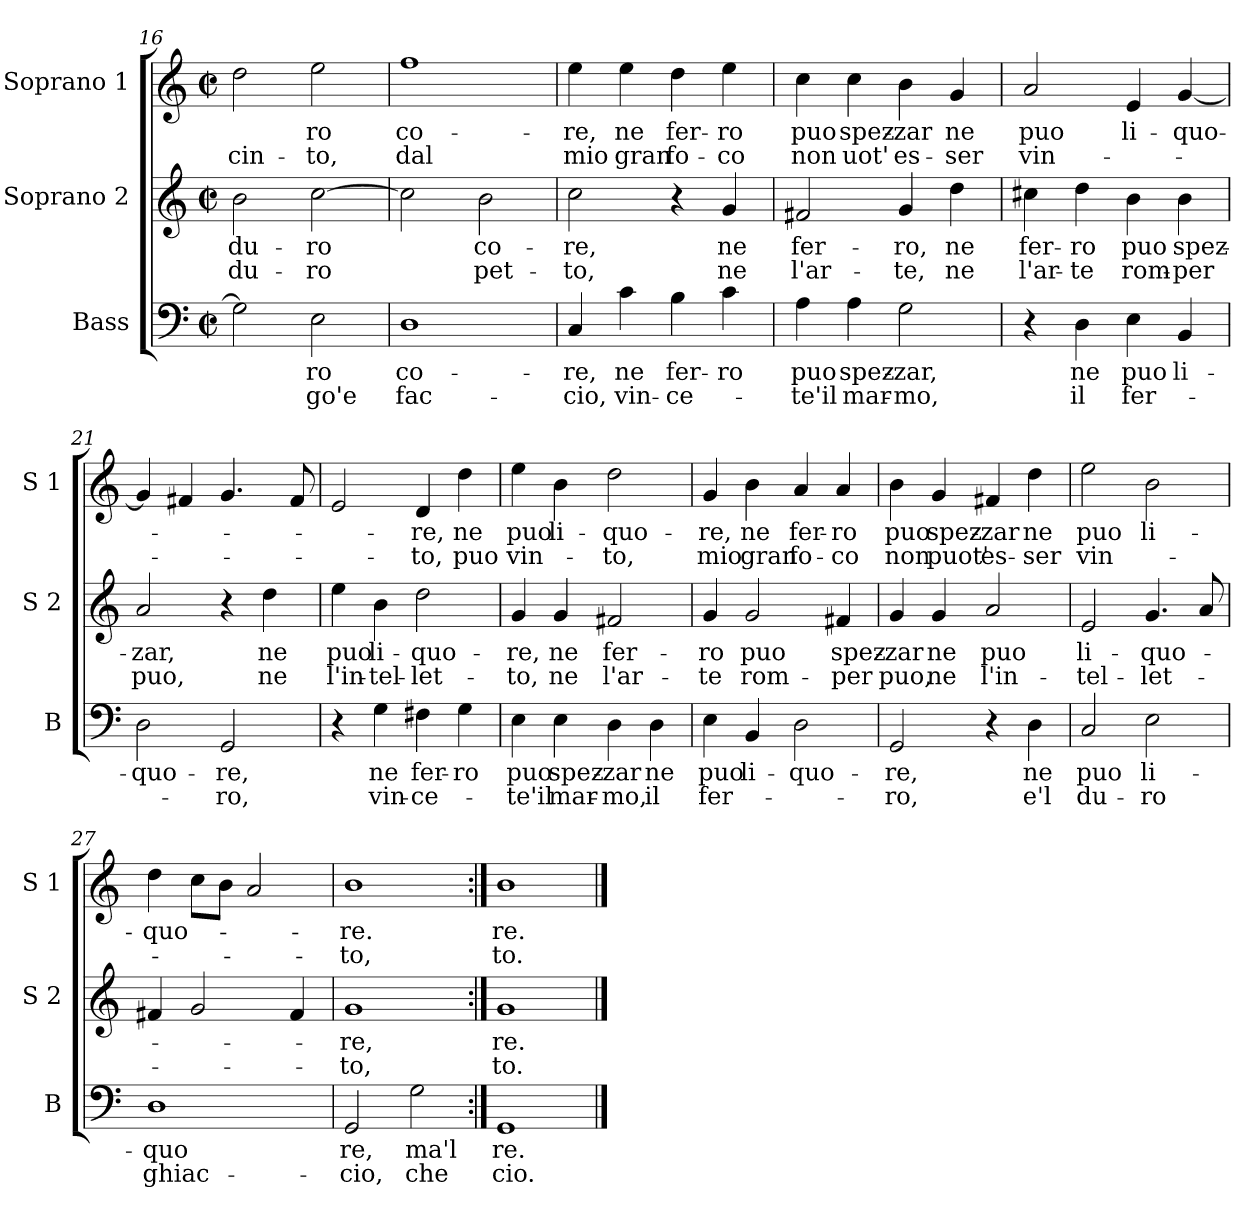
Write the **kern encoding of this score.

**kern	**text	**text	**kern	**text	**text	**kern	**text	**text
*part3	*part3	*part3	*part2	*part2	*part2	*part1	*part1	*part1
*staff3	*staff3	*staff3	*staff2	*staff2	*staff2	*staff1	*staff1	*staff1
*I"Bass	*	*	*I"Soprano 2	*	*	*I"Soprano 1	*	*
*I'B	*	*	*I'S 2	*	*	*I'S 1	*	*
*clefF4	*	*	*clefG2	*	*	*clefG2	*	*
*k[]	*	*	*k[]	*	*	*k[]	*	*
*C:	*	*	*C:	*	*	*C:	*	*
*M2/2	*	*	*M2/2	*	*	*M2/2	*	*
*met(c|)	*	*	*met(c|)	*	*	*met(c|)	*	*
=16	=16	=16	=16	=16	=16	=16	=16	=16
!	!	!	!	!LO:LY:b	!LO:LY:b	!	!	!LO:LY:b
2G\]	.	.	2b\	du-	du-	2dd\	.	cin-
!	!LO:LY:b	!LO:LY:b	!	!LO:LY:b	!LO:LY:b	!	!LO:LY:b	!LO:LY:b
2E\	-ro	go'e	[2cc\	-ro	-ro	2ee\	-ro	-to,
=17	=17	=17	=17	=17	=17	=17	=17	=17
!	!LO:LY:b	!LO:LY:b	!	!	!	!	!LO:LY:b	!LO:LY:b
1D	co-	fac-	2cc\]	.	.	1ff	co-	dal
!	!	!	!	!LO:LY:b	!LO:LY:b	!	!	!
.	.	.	2b\	co-	pet-	.	.	.
=18	=18	=18	=18	=18	=18	=18	=18	=18
!	!LO:LY:b	!LO:LY:b	!	!LO:LY:b	!LO:LY:b	!	!LO:LY:b	!LO:LY:b
4C/	-re,	-cio,	2cc\	-re,	-to,	4ee\	-re,	mio
!	!LO:LY:b	!LO:LY:b	!	!	!	!	!LO:LY:b	!LO:LY:b
4c\	ne	vin-	.	.	.	4ee\	ne	gran
!	!LO:LY:b	!LO:LY:b	!	!	!	!	!LO:LY:b	!LO:LY:b
4B\	fer-	-ce-	4r	.	.	4dd\	fer-	fo-
!	!LO:LY:b	!	!	!LO:LY:b	!LO:LY:b	!	!LO:LY:b	!LO:LY:b
4c\	-ro	.	4g/	ne	ne	4ee\	-ro	-co
=19	=19	=19	=19	=19	=19	=19	=19	=19
!	!LO:LY:b	!LO:LY:b	!	!LO:LY:b	!LO:LY:b	!	!LO:LY:b	!LO:LY:b
4A\	puo	-te'il	2f#X/	fer-	l'ar-	4cc\	puo	non
!	!LO:LY:b	!LO:LY:b	!	!	!	!	!LO:LY:b	!LO:LY:b
4A\	spez-	mar-	.	.	.	4cc\	spez-	uot'
!	!LO:LY:b	!LO:LY:b	!	!LO:LY:b	!LO:LY:b	!	!LO:LY:b	!LO:LY:b
2G\	-zar,	-mo,	4g/	-ro,	-te,	4b\	-zar	es-
!	!	!	!	!LO:LY:b	!LO:LY:b	!	!LO:LY:b	!LO:LY:b
.	.	.	4dd\	ne	ne	4g/	ne	-ser
!!LO:LB:g=z
=20	=20	=20	=20	=20	=20	=20	=20	=20
!	!	!	!	!LO:LY:b	!LO:LY:b	!	!LO:LY:b	!LO:LY:b
4r	.	.	4cc#X\	fer-	l'ar-	2a/	puo	vin-
!	!LO:LY:b	!LO:LY:b	!	!LO:LY:b	!LO:LY:b	!	!	!
4D\	ne	il	4dd\	-ro	-te	.	.	.
!	!LO:LY:b	!LO:LY:b	!	!LO:LY:b	!LO:LY:b	!	!LO:LY:b	!
4E\	puo	fer-	4b\	puo	rom-	4e/	li-	.
!	!LO:LY:b	!	!	!LO:LY:b	!LO:LY:b	!	!LO:LY:b	!
4BB/	li-	.	4b\	spez-	-per	[4g/	-quo-	.
=21	=21	=21	=21	=21	=21	=21	=21	=21
!	!LO:LY:b	!	!	!LO:LY:b	!LO:LY:b	!	!	!
2D\	-quo-	.	2a/	-zar,	puo,	4g/]	.	.
.	.	.	.	.	.	4f#X/	.	.
!	!LO:LY:b	!LO:LY:b	!	!	!	!	!	!
2GG/	-re,	-ro,	4r	.	.	4.g/	.	.
!	!	!	!	!LO:LY:b	!LO:LY:b	!	!	!
.	.	.	4dd\	ne	ne	.	.	.
.	.	.	.	.	.	8f#/	.	.
=22	=22	=22	=22	=22	=22	=22	=22	=22
!	!	!	!	!LO:LY:b	!LO:LY:b	!	!	!
4r	.	.	4ee\	puo	l'in-	2e/	.	.
!	!LO:LY:b	!LO:LY:b	!	!LO:LY:b	!LO:LY:b	!	!	!
4G\	ne	vin-	4b\	li-	-tel-	.	.	.
!	!LO:LY:b	!LO:LY:b	!	!LO:LY:b	!LO:LY:b	!	!LO:LY:b	!LO:LY:b
4F#X\	fer-	-ce-	2dd\	-quo-	-let-	4d/	-re,	-to,
!	!LO:LY:b	!	!	!	!	!	!LO:LY:b	!LO:LY:b
4G\	-ro	.	.	.	.	4dd\	ne	puo
=23	=23	=23	=23	=23	=23	=23	=23	=23
!	!LO:LY:b	!LO:LY:b	!	!LO:LY:b	!LO:LY:b	!	!LO:LY:b	!LO:LY:b
4E\	puo	-te'il	4g/	-re,	-to,	4ee\	puo	vin-
!	!LO:LY:b	!LO:LY:b	!	!LO:LY:b	!LO:LY:b	!	!LO:LY:b	!
4E\	spez-	mar-	4g/	ne	ne	4b\	li-	.
!	!LO:LY:b	!LO:LY:b	!	!LO:LY:b	!LO:LY:b	!	!LO:LY:b	!LO:LY:b
4D\	-zar	-mo,	2f#X/	fer-	l'ar-	2dd\	-quo-	-to,
!	!LO:LY:b	!LO:LY:b	!	!	!	!	!	!
4D\	ne	il	.	.	.	.	.	.
=24	=24	=24	=24	=24	=24	=24	=24	=24
!	!LO:LY:b	!LO:LY:b	!	!LO:LY:b	!LO:LY:b	!	!LO:LY:b	!LO:LY:b
4E\	puo	fer-	4g/	-ro	-te	4g/	-re,	mio
!	!LO:LY:b	!	!	!LO:LY:b	!LO:LY:b	!	!LO:LY:b	!LO:LY:b
4BB/	li-	.	2g/	puo	rom-	4b\	ne	gran
!	!LO:LY:b	!	!	!	!	!	!LO:LY:b	!LO:LY:b
2D\	-quo-	.	.	.	.	4a/	fer-	fo-
!	!	!	!	!LO:LY:b	!LO:LY:b	!	!LO:LY:b	!LO:LY:b
.	.	.	4f#X/	spez-	-per	4a/	-ro	-co
!!LO:LB:g=z
=25	=25	=25	=25	=25	=25	=25	=25	=25
!	!LO:LY:b	!LO:LY:b	!	!LO:LY:b	!LO:LY:b	!	!LO:LY:b	!LO:LY:b
2GG/	-re,	-ro,	4g/	-zar	puo,	4b\	puo	non
!	!	!	!	!LO:LY:b	!LO:LY:b	!	!LO:LY:b	!LO:LY:b
.	.	.	4g/	ne	ne	4g/	spez-	puot'
!	!	!	!	!LO:LY:b	!LO:LY:b	!	!LO:LY:b	!LO:LY:b
4r	.	.	2a/	puo	l'in-	4f#X/	-zar	es-
!	!LO:LY:b	!LO:LY:b	!	!	!	!	!LO:LY:b	!LO:LY:b
4D\	ne	e'l	.	.	.	4dd\	ne	-ser
=26	=26	=26	=26	=26	=26	=26	=26	=26
!	!LO:LY:b	!LO:LY:b	!	!LO:LY:b	!LO:LY:b	!	!LO:LY:b	!LO:LY:b
2C/	puo	du-	2e/	li-	-tel-	2ee\	puo	vin-
!	!LO:LY:b	!LO:LY:b	!	!LO:LY:b	!LO:LY:b	!	!LO:LY:b	!
2E\	li-	-ro	4.g/	-quo-	-let-	2b\	li-	.
.	.	.	8a/	.	.	.	.	.
=27	=27	=27	=27	=27	=27	=27	=27	=27
!	!LO:LY:b	!LO:LY:b	!	!	!	!	!LO:LY:b	!
1D	-quo	ghiac-	4f#X/	.	.	4dd\	-quo-	.
.	.	.	2g/	.	.	8cc\L	.	.
.	.	.	.	.	.	8b\J	.	.
.	.	.	.	.	.	2a/	.	.
.	.	.	4f#/	.	.	.	.	.
=28	=28	=28	=28	=28	=28	=28	=28	=28
!	!LO:LY:b	!LO:LY:b	!	!LO:LY:b	!LO:LY:b	!	!LO:LY:b	!LO:LY:b
2GG/	re,	-cio,	1g	-re,	-to,	1b	-re.	-to,
!	!LO:LY:b	!LO:LY:b	!	!	!	!	!	!
2G\	ma'l	che	.	.	.	.	.	.
=29:|!	=29:|!	=29:|!	=29:|!	=29:|!	=29:|!	=29:|!	=29:|!	=29:|!
!	!LO:LY:b	!LO:LY:b	!	!LO:LY:b	!LO:LY:b	!	!LO:LY:b	!LO:LY:b
1GG	re.	cio.	1g	re.	to.	1b	re.	to.
==	==	==	==	==	==	==	==	==
*-	*-	*-	*-	*-	*-	*-	*-	*-
